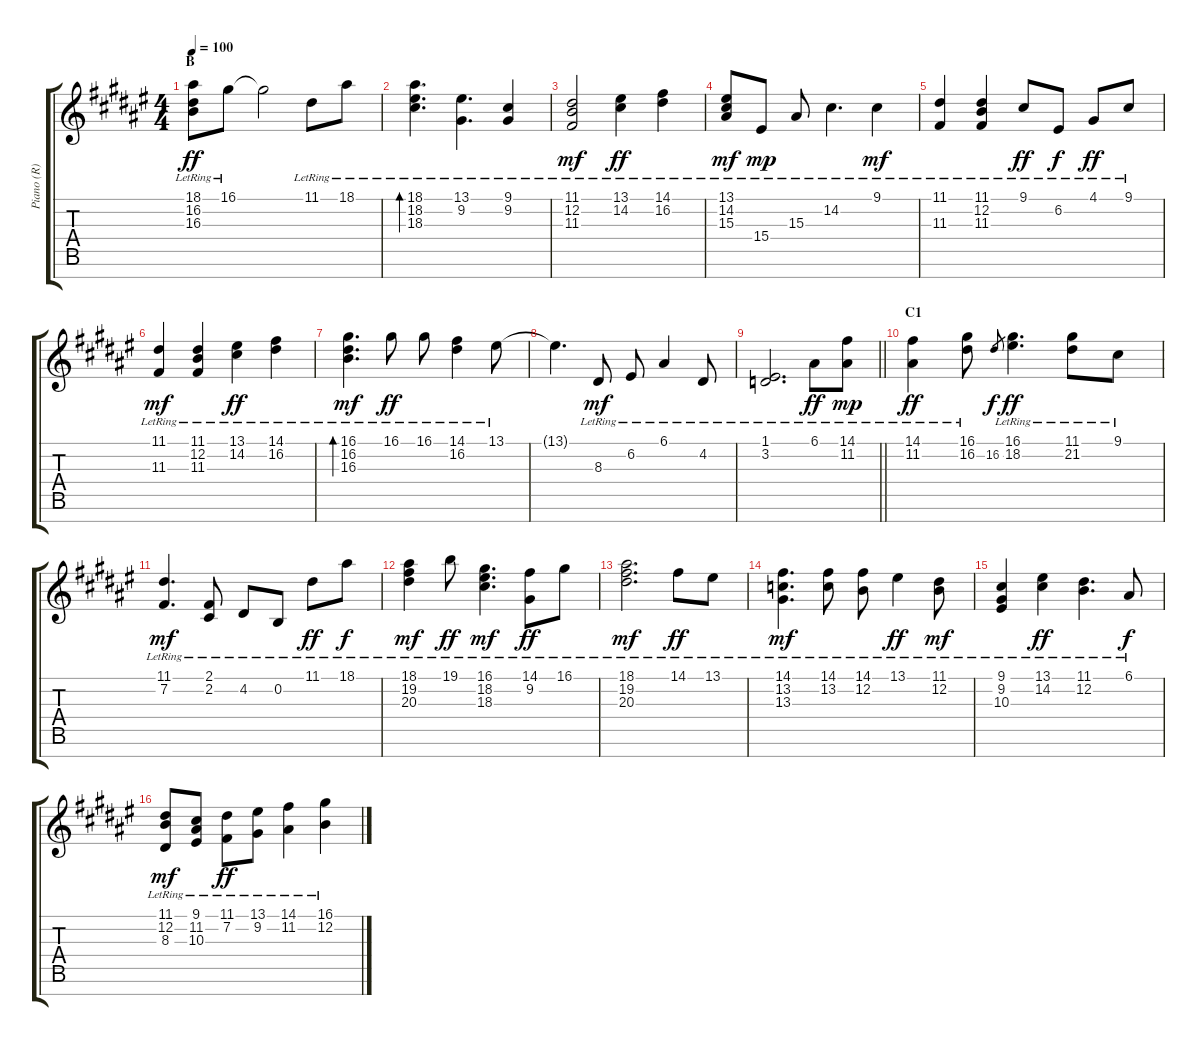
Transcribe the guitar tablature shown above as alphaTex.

\track ("Piano (R)" "Piano (R)") {instrument acousticgrandpiano}
\staff {score tabs}
\tuning (E4 B3 G3 D3 A2 E2 B1) {hide}
\ts (4 4)
\section ("" "B")
\tempo 100
\clef g2
\ks f#
(18.1{lr} 16.2{lr} 16.3{lr}).8{dy ff} 16.1{lr}.8 16.1{t}.2 11.1{lr}.8 18.1{lr}.8 |
(18.1{lr} 18.2{lr} 18.3{lr}).4{d bd 120} (13.1{lr} 9.2{lr}).4{d} (9.1{lr} 9.2{lr}).4 |
(11.1{lr} 12.2{lr} 11.3{lr}).2{dy mf} (13.1{lr} 14.2{lr}).4{dy ff} (14.1{lr} 16.2{lr}).4 |
(13.1{lr} 14.2{lr} 15.3{lr}).8{dy mf} 15.4{lr}.8{dy mp} 15.3{lr}.8 14.2{lr}.4{d} 9.1{lr}.4{dy mf} |
(11.1{lr} 11.3{lr}).4 (11.1{lr} 12.2{lr} 11.3{lr}).4 9.1{lr}.8{dy ff} 6.2{lr}.8{dy f} 4.1{lr}.8{dy ff} 9.1{lr}.8 |
(11.1{lr} 11.3{lr}).4{dy mf} (11.1{lr} 12.2{lr} 11.3{lr}).4 (13.1{lr} 14.2{lr}).4{dy ff} (14.1{lr} 16.2{lr}).4 |
(16.1{lr} 16.2{lr} 16.3{lr}).4{d bd 120 dy mf} 16.1{lr}.8{dy ff} 16.1{lr}.8 (14.1{lr} 16.2{lr}).4 13.1{lr}.8 |
13.1{t}.4{d} 8.3{lr}.8{dy mf} 6.2{lr}.8 6.1{lr}.4 4.2{lr}.8 |
\barLineRight lightlight
(1.1{lr} 3.2{lr}).2{d} 6.1{lr}.8{dy ff} (14.1{lr} 11.2{lr}).8{dy mp} |
\section ("" "C1")
(14.1{lr} 11.2{lr}).4{dy ff} (16.1{lr} 16.2{lr}).8 16.2.8{gr dy f} (16.1{lr} 18.2{lr}).4{d dy ff} (11.1{lr} 21.2{lr}).8 9.1{lr}.8 |
(11.1{lr} 7.2{lr}).4{d dy mf} (2.1{lr} 2.2{lr}).8 4.2{lr}.8 0.2{lr}.8 11.1{lr}.8{dy ff} 18.1{lr}.8{dy f} |
(18.1{lr} 19.2{lr} 20.3{lr}).4{dy mf} 19.1{lr}.8{dy ff} (16.1{lr} 18.2{lr} 18.3{lr}).4{d dy mf} (14.1{lr} 9.2{lr}).8{dy ff} 16.1{lr}.8 |
(18.1{lr} 19.2{lr} 20.3{lr}).2{d dy mf} 14.1{lr}.8{dy ff} 13.1{lr}.8 |
(14.1{lr} 13.2{lr} 13.3{lr}).4{d dy mf} (14.1{lr} 13.2{lr}).8 (14.1{lr} 12.2{lr}).8 13.1{lr}.4{dy ff} (11.1{lr} 12.2{lr}).8{dy mf} |
(9.1{lr} 9.2{lr} 10.3{lr}).4 (13.1{lr} 14.2{lr}).4{dy ff} (11.1{lr} 12.2{lr}).4{d} 6.1{lr}.8{dy f} |
(11.1{lr} 12.2{lr} 8.3{lr}).8{dy mf} (9.1{lr} 11.2{lr} 10.3{lr}).8 (11.1{lr} 7.2{lr}).8{dy ff} (13.1{lr} 9.2{lr}).8 (14.1{lr} 11.2{lr}).4 (16.1{lr} 12.2{lr}).4
